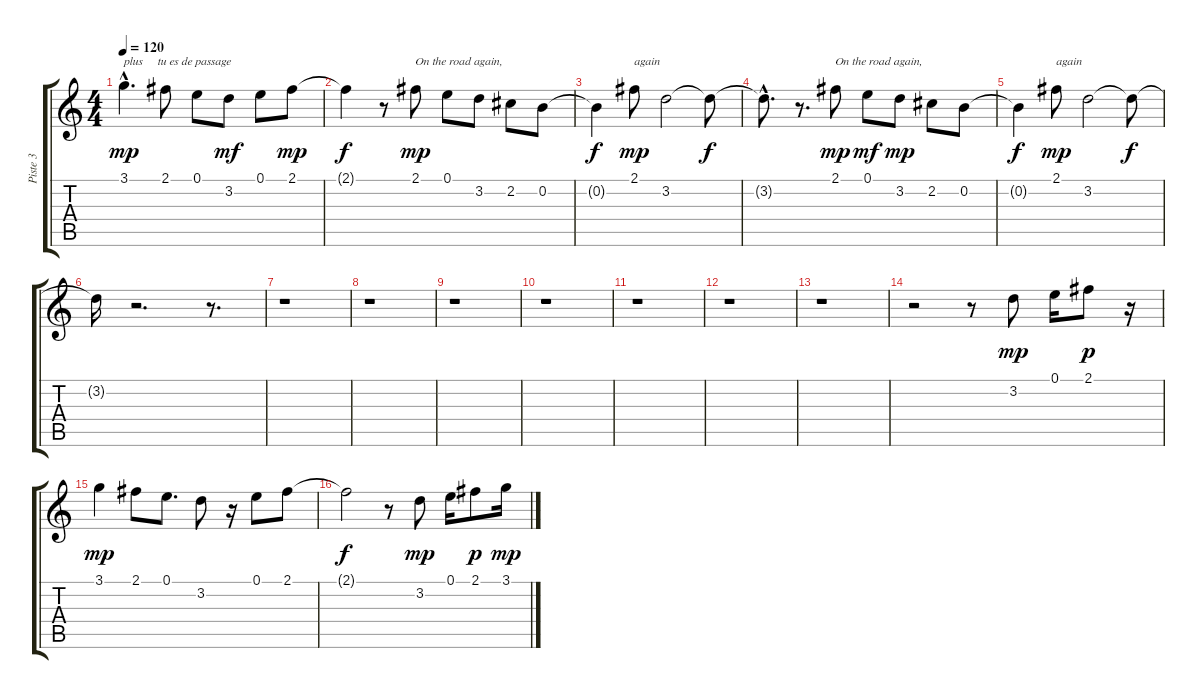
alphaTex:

\track ("Piste 3" "Piste 3") {instrument acousticguitarnylon}
\staff {score tabs}
\tuning (E4 B3 G3 D3 A2 E2) {hide}
\ts (4 4)
\tempo 120
\clef g2
\ks c
3.1{hac}.4{d txt "plus     tu es de passage" dy mp} 2.1.8 0.1.8 3.2.8{dy mf} 0.1.8 2.1.8{dy mp} |
2.1{t}.4{dy f} r.8 2.1.8{txt "On the road again," dy mp} 0.1.8 3.2.8 2.2.8 0.2.8 |
0.2{t}.4{dy f} 2.1.8{txt "again" dy mp} 3.2.2 3.2{t}.8{dy f} |
3.2{hac t}.8{d} r.8{d} 2.1.8{txt "On the road again," dy mp} 0.1.8{dy mf} 3.2.8{dy mp} 2.2.8 0.2.8 |
0.2{t}.4{dy f} 2.1.8{txt "again" dy mp} 3.2.2 3.2{t}.8{dy f} |
3.2{t}.16 r.2{d} r.8{d} |
r.1 |
r.1 |
r.1 |
r.1 |
r.1 |
r.1 |
r.1 |
r.2 r.8 3.2.8{dy mp} 0.1.16 2.1.8{dy p} r.16 |
3.1.4{dy mp} 2.1.8 0.1.8{d} 3.2.8 r.16 0.1.8 2.1.8 |
2.1{t}.2{dy f} r.8 3.2.8{dy mp} 0.1.16 2.1.8{dy p} 3.1.16{dy mp}
